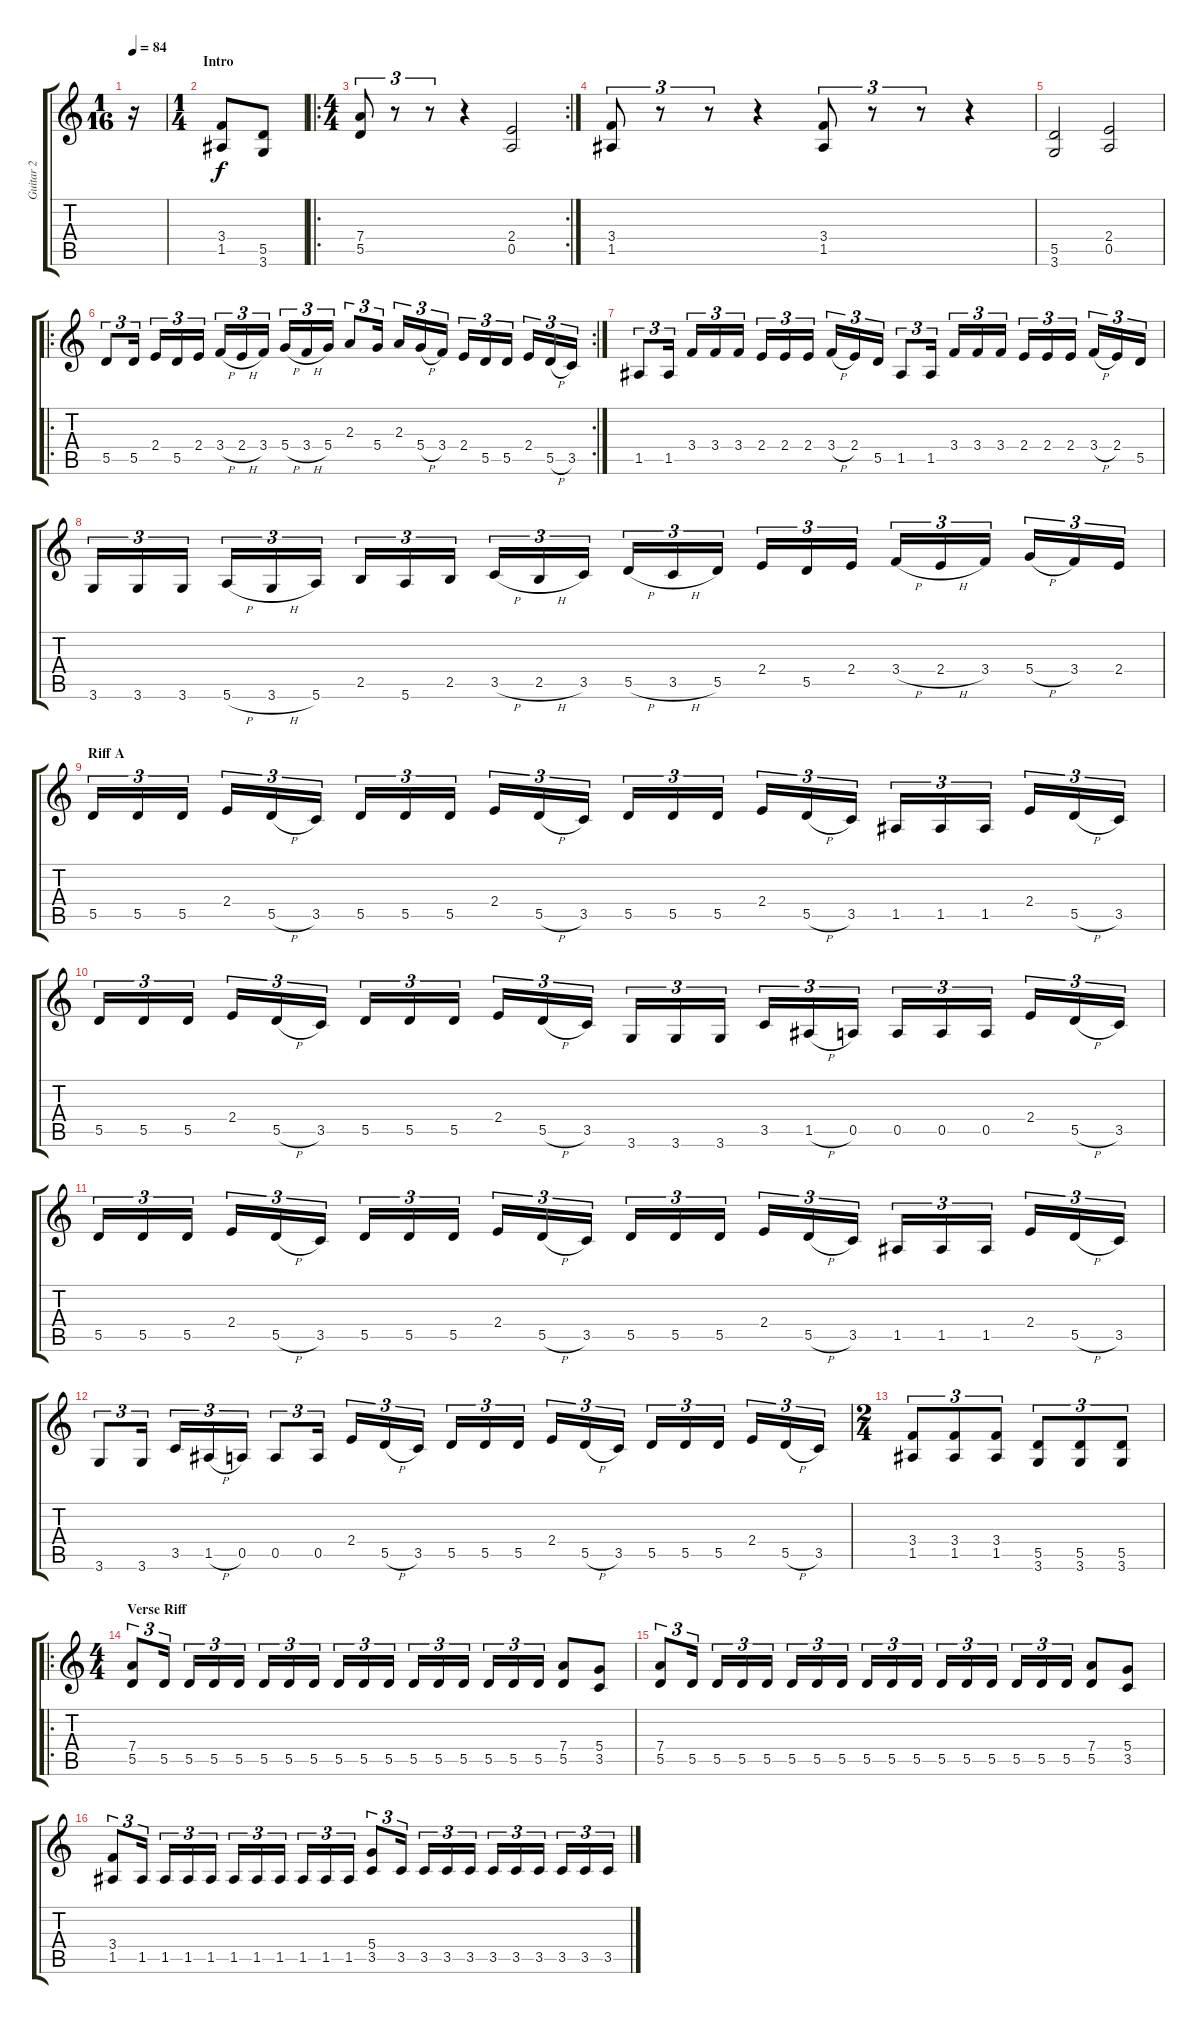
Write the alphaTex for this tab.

\track ("Guitar 2" "Guitar 2") {instrument overdrivenguitar}
\staff {score tabs}
\tuning (E4 B3 G3 D3 A2 E2) {hide}
\ts (1 16)
\tempo 84
\clef g2
\ks c
r.16{dy f instrument overdrivenguitar} |
\ts (1 4)
\section ("" "Intro")
(3.4 1.5).8 (5.5 3.6).8 |
\ro
\rc 2
\ts (4 4)
(7.4 5.5).8{tu (3 2)} r.8{tu (3 2)} r.8{tu (3 2)} r.4 (2.4 0.5).2 |
(3.4 1.5).8{tu (3 2)} r.8{tu (3 2)} r.8{tu (3 2)} r.4 (3.4 1.5).8{tu (3 2)} r.8{tu (3 2)} r.8{tu (3 2)} r.4 |
(5.5 3.6).2 (2.4 0.5).2 |
\ro
\rc 2
5.5.8{tu (3 2)} 5.5.16{tu (3 2)} 2.4.16{tu (3 2)} 5.5.16{tu (3 2)} 2.4.16{tu (3 2)} 3.4{h}.16{tu (3 2)} 2.4{h}.16{tu (3 2)} 3.4.16{tu (3 2)} 5.4{h}.16{tu (3 2)} 3.4{h}.16{tu (3 2)} 5.4.16{tu (3 2)} 2.3.8{tu (3 2)} 5.4.16{tu (3 2)} 2.3.16{tu (3 2)} 5.4{h}.16{tu (3 2)} 3.4.16{tu (3 2)} 2.4.16{tu (3 2)} 5.5.16{tu (3 2)} 5.5.16{tu (3 2)} 2.4.16{tu (3 2)} 5.5{h}.16{tu (3 2)} 3.5.16{tu (3 2)} |
1.5.8{tu (3 2)} 1.5.16{tu (3 2)} 3.4.16{tu (3 2)} 3.4.16{tu (3 2)} 3.4.16{tu (3 2)} 2.4.16{tu (3 2)} 2.4.16{tu (3 2)} 2.4.16{tu (3 2)} 3.4{h}.16{tu (3 2)} 2.4.16{tu (3 2)} 5.5.16{tu (3 2)} 1.5.8{tu (3 2)} 1.5.16{tu (3 2)} 3.4.16{tu (3 2)} 3.4.16{tu (3 2)} 3.4.16{tu (3 2)} 2.4.16{tu (3 2)} 2.4.16{tu (3 2)} 2.4.16{tu (3 2)} 3.4{h}.16{tu (3 2)} 2.4.16{tu (3 2)} 5.5.16{tu (3 2)} |
3.6.16{tu (3 2)} 3.6.16{tu (3 2)} 3.6.16{tu (3 2)} 5.6{h}.16{tu (3 2)} 3.6{h}.16{tu (3 2)} 5.6.16{tu (3 2)} 2.5.16{tu (3 2)} 5.6.16{tu (3 2)} 2.5.16{tu (3 2)} 3.5{h}.16{tu (3 2)} 2.5{h}.16{tu (3 2)} 3.5.16{tu (3 2)} 5.5{h}.16{tu (3 2)} 3.5{h}.16{tu (3 2)} 5.5.16{tu (3 2)} 2.4.16{tu (3 2)} 5.5.16{tu (3 2)} 2.4.16{tu (3 2)} 3.4{h}.16{tu (3 2)} 2.4{h}.16{tu (3 2)} 3.4.16{tu (3 2)} 5.4{h}.16{tu (3 2)} 3.4.16{tu (3 2)} 2.4.16{tu (3 2)} |
\section ("" "Riff A")
5.5.16{tu (3 2)} 5.5.16{tu (3 2)} 5.5.16{tu (3 2)} 2.4.16{tu (3 2)} 5.5{h}.16{tu (3 2)} 3.5.16{tu (3 2)} 5.5.16{tu (3 2)} 5.5.16{tu (3 2)} 5.5.16{tu (3 2)} 2.4.16{tu (3 2)} 5.5{h}.16{tu (3 2)} 3.5.16{tu (3 2)} 5.5.16{tu (3 2)} 5.5.16{tu (3 2)} 5.5.16{tu (3 2)} 2.4.16{tu (3 2)} 5.5{h}.16{tu (3 2)} 3.5.16{tu (3 2)} 1.5.16{tu (3 2)} 1.5.16{tu (3 2)} 1.5.16{tu (3 2)} 2.4.16{tu (3 2)} 5.5{h}.16{tu (3 2)} 3.5.16{tu (3 2)} |
5.5.16{tu (3 2)} 5.5.16{tu (3 2)} 5.5.16{tu (3 2)} 2.4.16{tu (3 2)} 5.5{h}.16{tu (3 2)} 3.5.16{tu (3 2)} 5.5.16{tu (3 2)} 5.5.16{tu (3 2)} 5.5.16{tu (3 2)} 2.4.16{tu (3 2)} 5.5{h}.16{tu (3 2)} 3.5.16{tu (3 2)} 3.6.16{tu (3 2)} 3.6.16{tu (3 2)} 3.6.16{tu (3 2)} 3.5.16{tu (3 2)} 1.5{h}.16{tu (3 2)} 0.5.16{tu (3 2)} 0.5.16{tu (3 2)} 0.5.16{tu (3 2)} 0.5.16{tu (3 2)} 2.4.16{tu (3 2)} 5.5{h}.16{tu (3 2)} 3.5.16{tu (3 2)} |
5.5.16{tu (3 2)} 5.5.16{tu (3 2)} 5.5.16{tu (3 2)} 2.4.16{tu (3 2)} 5.5{h}.16{tu (3 2)} 3.5.16{tu (3 2)} 5.5.16{tu (3 2)} 5.5.16{tu (3 2)} 5.5.16{tu (3 2)} 2.4.16{tu (3 2)} 5.5{h}.16{tu (3 2)} 3.5.16{tu (3 2)} 5.5.16{tu (3 2)} 5.5.16{tu (3 2)} 5.5.16{tu (3 2)} 2.4.16{tu (3 2)} 5.5{h}.16{tu (3 2)} 3.5.16{tu (3 2)} 1.5.16{tu (3 2)} 1.5.16{tu (3 2)} 1.5.16{tu (3 2)} 2.4.16{tu (3 2)} 5.5{h}.16{tu (3 2)} 3.5.16{tu (3 2)} |
3.6.8{tu (3 2)} 3.6.16{tu (3 2)} 3.5.16{tu (3 2)} 1.5{h}.16{tu (3 2)} 0.5.16{tu (3 2)} 0.5.8{tu (3 2)} 0.5.16{tu (3 2)} 2.4.16{tu (3 2)} 5.5{h}.16{tu (3 2)} 3.5.16{tu (3 2)} 5.5.16{tu (3 2)} 5.5.16{tu (3 2)} 5.5.16{tu (3 2)} 2.4.16{tu (3 2)} 5.5{h}.16{tu (3 2)} 3.5.16{tu (3 2)} 5.5.16{tu (3 2)} 5.5.16{tu (3 2)} 5.5.16{tu (3 2)} 2.4.16{tu (3 2)} 5.5{h}.16{tu (3 2)} 3.5.16{tu (3 2)} |
\ts (2 4)
(3.4 1.5).8{tu (3 2)} (3.4 1.5).8{tu (3 2)} (3.4 1.5).8{tu (3 2)} (5.5 3.6).8{tu (3 2)} (5.5 3.6).8{tu (3 2)} (5.5 3.6).8{tu (3 2)} |
\ro
\ts (4 4)
\section ("" "Verse Riff")
(7.4 5.5).8{tu (3 2)} 5.5.16{tu (3 2)} 5.5.16{tu (3 2)} 5.5.16{tu (3 2)} 5.5.16{tu (3 2)} 5.5.16{tu (3 2)} 5.5.16{tu (3 2)} 5.5.16{tu (3 2)} 5.5.16{tu (3 2)} 5.5.16{tu (3 2)} 5.5.16{tu (3 2)} 5.5.16{tu (3 2)} 5.5.16{tu (3 2)} 5.5.16{tu (3 2)} 5.5.16{tu (3 2)} 5.5.16{tu (3 2)} 5.5.16{tu (3 2)} (7.4 5.5).8 (5.4 3.5).8 |
(7.4 5.5).8{tu (3 2)} 5.5.16{tu (3 2)} 5.5.16{tu (3 2)} 5.5.16{tu (3 2)} 5.5.16{tu (3 2)} 5.5.16{tu (3 2)} 5.5.16{tu (3 2)} 5.5.16{tu (3 2)} 5.5.16{tu (3 2)} 5.5.16{tu (3 2)} 5.5.16{tu (3 2)} 5.5.16{tu (3 2)} 5.5.16{tu (3 2)} 5.5.16{tu (3 2)} 5.5.16{tu (3 2)} 5.5.16{tu (3 2)} 5.5.16{tu (3 2)} (7.4 5.5).8 (5.4 3.5).8 |
(3.4 1.5).8{tu (3 2)} 1.5.16{tu (3 2)} 1.5.16{tu (3 2)} 1.5.16{tu (3 2)} 1.5.16{tu (3 2)} 1.5.16{tu (3 2)} 1.5.16{tu (3 2)} 1.5.16{tu (3 2)} 1.5.16{tu (3 2)} 1.5.16{tu (3 2)} 1.5.16{tu (3 2)} (5.4 3.5).8{tu (3 2)} 3.5.16{tu (3 2)} 3.5.16{tu (3 2)} 3.5.16{tu (3 2)} 3.5.16{tu (3 2)} 3.5.16{tu (3 2)} 3.5.16{tu (3 2)} 3.5.16{tu (3 2)} 3.5.16{tu (3 2)} 3.5.16{tu (3 2)} 3.5.16{tu (3 2)}
